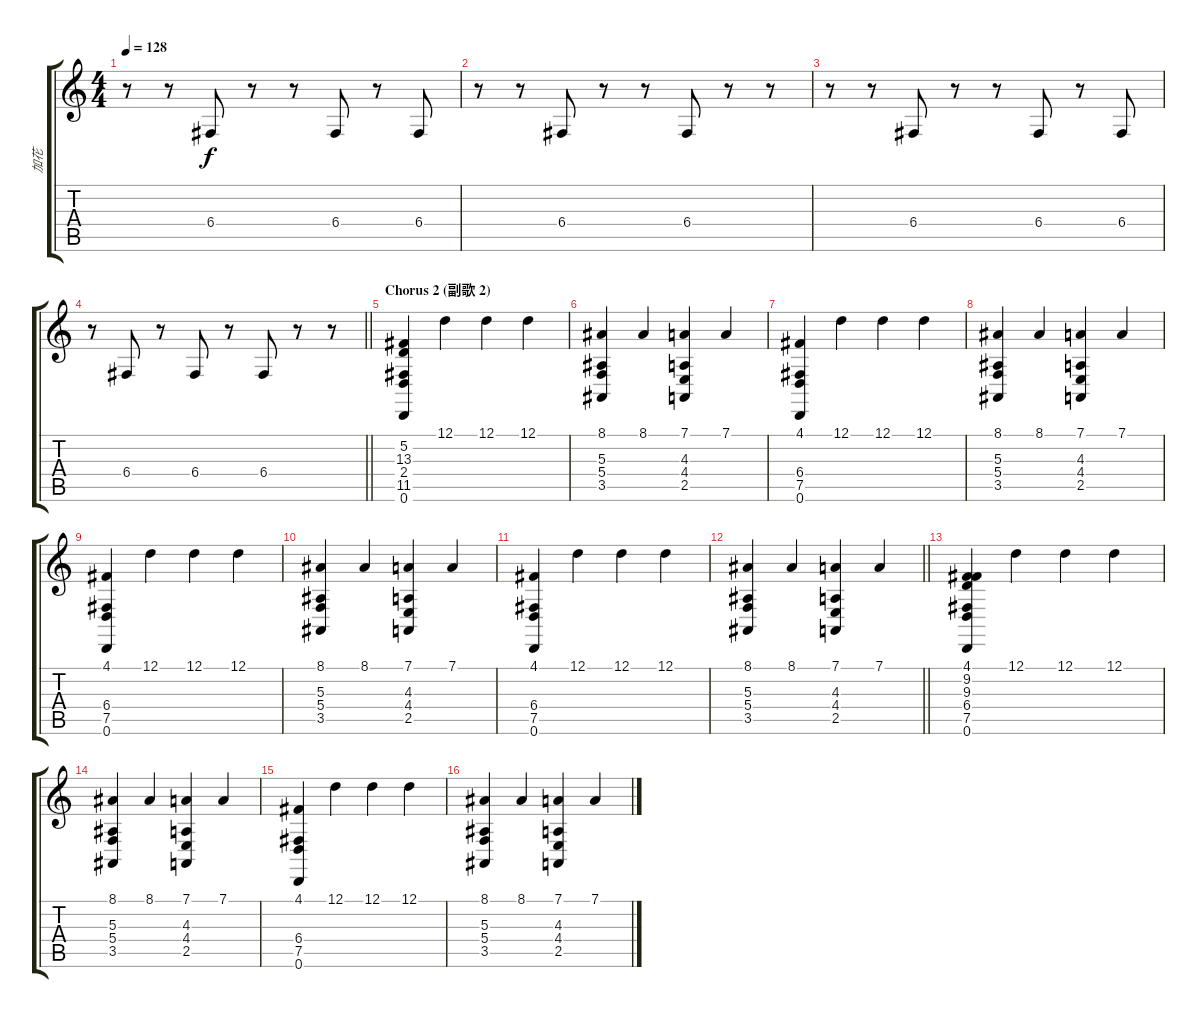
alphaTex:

\track ("加花" "加花") {instrument acousticgrandpiano}
\staff {score tabs}
\tuning (D4 A3 F3 C3 G2 D2) {hide}
\ts (4 4)
\tempo 128
\clef g2
\ks c
r.8{dy f} r.8 6.4.8 r.8 r.8 6.4.8 r.8 6.4.8 |
r.8 r.8 6.4.8 r.8 r.8 6.4.8 r.8 r.8 |
r.8 r.8 6.4.8 r.8 r.8 6.4.8 r.8 6.4.8 |
\barLineRight lightlight
r.8 6.4.8 r.8 6.4.8 r.8 6.4.8 r.8 r.8 |
\section ("" "Chorus 2 (副歌 2)")
(5.2 13.3 2.4 11.5 0.6).4 12.1.4 12.1.4 12.1.4 |
(8.1 5.3 5.4 3.5).4 8.1.4 (7.1 4.3 4.4 2.5).4 7.1.4 |
(4.1 6.4 7.5 0.6).4 12.1.4 12.1.4 12.1.4 |
(8.1 5.3 5.4 3.5).4 8.1.4 (7.1 4.3 4.4 2.5).4 7.1.4 |
(4.1 6.4 7.5 0.6).4 12.1.4 12.1.4 12.1.4 |
(8.1 5.3 5.4 3.5).4 8.1.4 (7.1 4.3 4.4 2.5).4 7.1.4 |
(4.1 6.4 7.5 0.6).4 12.1.4 12.1.4 12.1.4 |
\barLineRight lightlight
(8.1 5.3 5.4 3.5).4 8.1.4 (7.1 4.3 4.4 2.5).4 7.1.4 |
(4.1 9.2 9.3 6.4 7.5 0.6).4 12.1.4 12.1.4 12.1.4 |
(8.1 5.3 5.4 3.5).4 8.1.4 (7.1 4.3 4.4 2.5).4 7.1.4 |
(4.1 6.4 7.5 0.6).4 12.1.4 12.1.4 12.1.4 |
(8.1 5.3 5.4 3.5).4 8.1.4 (7.1 4.3 4.4 2.5).4 7.1.4
